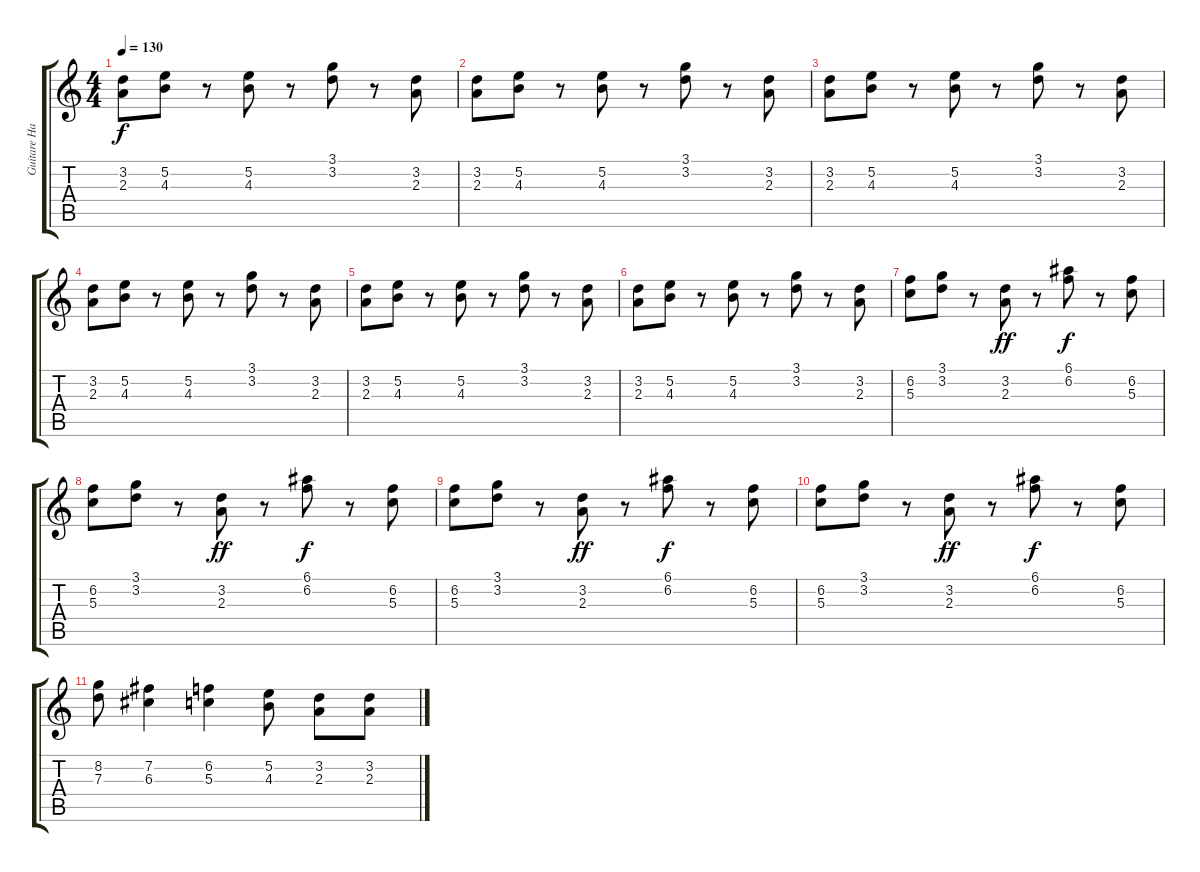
\track ("Guitare Harmonie" "Guitare Ha") {instrument distortionguitar}
\staff {score tabs}
\tuning (E4 B3 G3 D3 A2 D2) {hide}
\ts (4 4)
\tempo 130
\clef g2
\ks c
(3.2 2.3).8{dy f} (5.2 4.3).8 r.8 (5.2 4.3).8 r.8 (3.1 3.2).8 r.8 (3.2 2.3).8 |
(3.2 2.3).8 (5.2 4.3).8 r.8 (5.2 4.3).8 r.8 (3.1 3.2).8 r.8 (3.2 2.3).8 |
(3.2 2.3).8 (5.2 4.3).8 r.8 (5.2 4.3).8 r.8 (3.1 3.2).8 r.8 (3.2 2.3).8 |
(3.2 2.3).8 (5.2 4.3).8 r.8 (5.2 4.3).8 r.8 (3.1 3.2).8 r.8 (3.2 2.3).8 |
(3.2 2.3).8 (5.2 4.3).8 r.8 (5.2 4.3).8 r.8 (3.1 3.2).8 r.8 (3.2 2.3).8 |
(3.2 2.3).8 (5.2 4.3).8 r.8 (5.2 4.3).8 r.8 (3.1 3.2).8 r.8 (3.2 2.3).8 |
(6.2 5.3).8 (3.1 3.2).8 r.8 (3.2 2.3).8{dy ff} r.8 (6.1 6.2).8{dy f} r.8 (6.2 5.3).8 |
(6.2 5.3).8 (3.1 3.2).8 r.8 (3.2 2.3).8{dy ff} r.8 (6.1 6.2).8{dy f} r.8 (6.2 5.3).8 |
(6.2 5.3).8 (3.1 3.2).8 r.8 (3.2 2.3).8{dy ff} r.8 (6.1 6.2).8{dy f} r.8 (6.2 5.3).8 |
(6.2 5.3).8 (3.1 3.2).8 r.8 (3.2 2.3).8{dy ff} r.8 (6.1 6.2).8{dy f} r.8 (6.2 5.3).8 |
(8.2 7.3).8 (7.2 6.3).4 (6.2 5.3).4 (5.2 4.3).8 (3.2 2.3).8 (3.2 2.3).8
